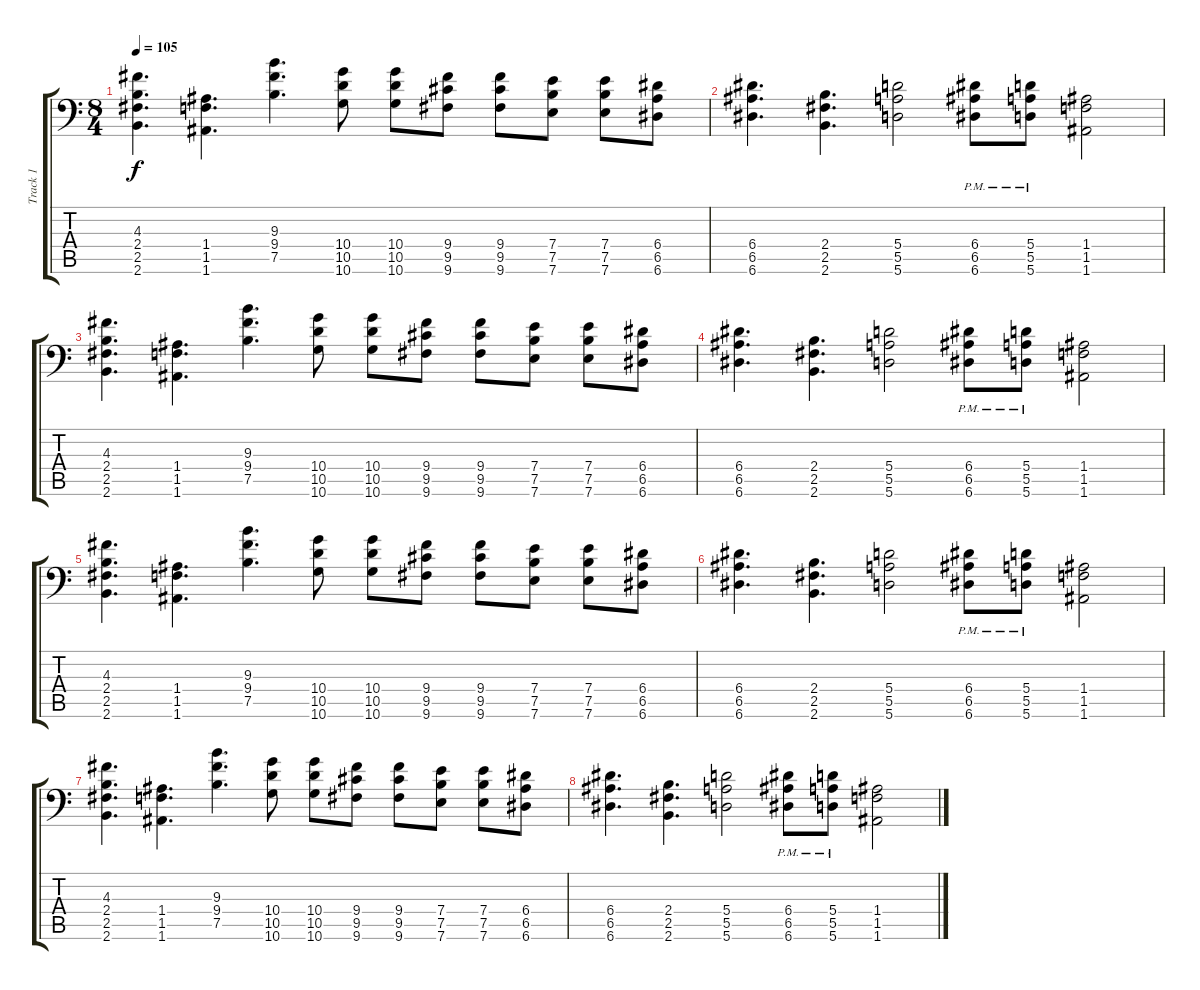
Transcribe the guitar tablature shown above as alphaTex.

\track ("Track 1" "Track 1") {instrument distortionguitar}
\staff {score tabs}
\tuning (B3 Gb3 D3 A2 E2 A1) {hide}
\ts (8 4)
\tempo 105
\clef f4
\ks c
(4.3 2.4 2.5 2.6).4{d dy f} (1.4 1.5 1.6).4{d} (9.3 9.4 7.5).4{d} (10.4 10.5 10.6).8 (10.4 10.5 10.6).8 (9.4 9.5 9.6).8 (9.4 9.5 9.6).8 (7.4 7.5 7.6).8 (7.4 7.5 7.6).8 (6.4 6.5 6.6).8 |
(6.4 6.5 6.6).4{d} (2.4 2.5 2.6).4{d} (5.4 5.5 5.6).2 (6.4{pm} 6.5{pm} 6.6{pm}).8 (5.4{pm} 5.5{pm} 5.6{pm}).8 (1.4 1.5 1.6).2 |
(4.3 2.4 2.5 2.6).4{d} (1.4 1.5 1.6).4{d} (9.3 9.4 7.5).4{d} (10.4 10.5 10.6).8 (10.4 10.5 10.6).8 (9.4 9.5 9.6).8 (9.4 9.5 9.6).8 (7.4 7.5 7.6).8 (7.4 7.5 7.6).8 (6.4 6.5 6.6).8 |
(6.4 6.5 6.6).4{d} (2.4 2.5 2.6).4{d} (5.4 5.5 5.6).2 (6.4{pm} 6.5{pm} 6.6{pm}).8 (5.4{pm} 5.5{pm} 5.6{pm}).8 (1.4 1.5 1.6).2 |
(4.3 2.4 2.5 2.6).4{d} (1.4 1.5 1.6).4{d} (9.3 9.4 7.5).4{d} (10.4 10.5 10.6).8 (10.4 10.5 10.6).8 (9.4 9.5 9.6).8 (9.4 9.5 9.6).8 (7.4 7.5 7.6).8 (7.4 7.5 7.6).8 (6.4 6.5 6.6).8 |
(6.4 6.5 6.6).4{d} (2.4 2.5 2.6).4{d} (5.4 5.5 5.6).2 (6.4{pm} 6.5{pm} 6.6{pm}).8 (5.4{pm} 5.5{pm} 5.6{pm}).8 (1.4 1.5 1.6).2 |
(4.3 2.4 2.5 2.6).4{d} (1.4 1.5 1.6).4{d} (9.3 9.4 7.5).4{d} (10.4 10.5 10.6).8 (10.4 10.5 10.6).8 (9.4 9.5 9.6).8 (9.4 9.5 9.6).8 (7.4 7.5 7.6).8 (7.4 7.5 7.6).8 (6.4 6.5 6.6).8 |
(6.4 6.5 6.6).4{d} (2.4 2.5 2.6).4{d} (5.4 5.5 5.6).2 (6.4{pm} 6.5{pm} 6.6{pm}).8 (5.4{pm} 5.5{pm} 5.6{pm}).8 (1.4 1.5 1.6).2
